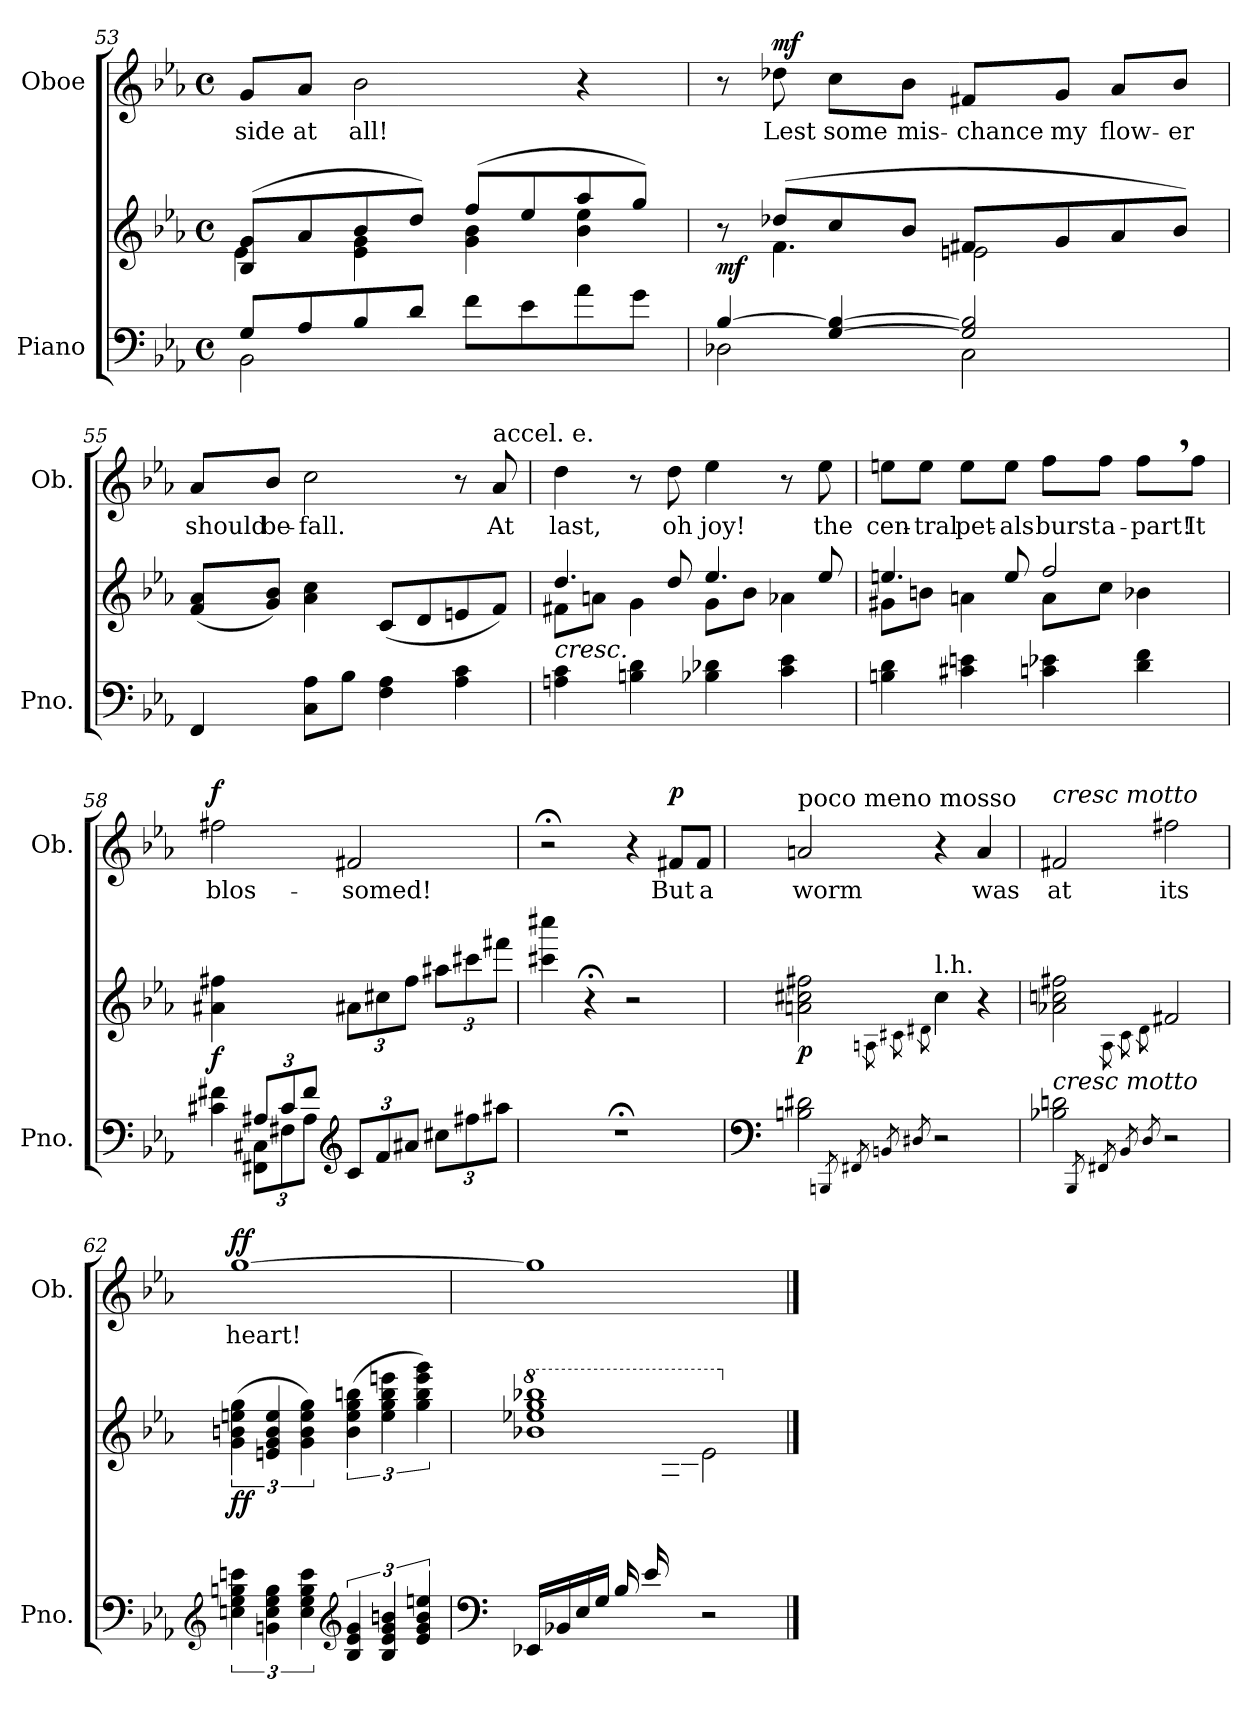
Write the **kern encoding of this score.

**kern	**kern	**dynam	**kern	**text	**dynam
*part2	*part2	*part2	*part1	*part1	*part1
*staff3	*staff2	*staff2/3	*staff1	*staff1	*staff1
*I"Piano	*	*	*I"Oboe	*	*
*I'Pno.	*	*	*I'Ob.	*	*
*clefF4	*clefG2	*	*clefG2	*	*
*k[b-e-a-]	*k[b-e-a-]	*	*k[b-e-a-]	*	*
*M4/4	*M4/4	*	*M4/4	*	*
*met(c)	*met(c)	*	*met(c)	*	*
=53	=53	=53	=53	=53	=53
*^	*^	*	*	*	*
!	!	!	!	!	!	!LO:LY:b	!
8G/L	2BB-\	(8B-/ 8g/L	4e-\	.	8g/L	side	.
!	!	!	!	!	!	!LO:LY:b	!
8A-/	.	8a-/	.	.	8a-/J	at	.
!	!	!	!	!	!	!LO:LY:b	!
8B-/	.	8b-/	4e-\ 4g\	.	2b-\	all!	.
8d/J	.	8dd/J)	.	.	.	.	.
8f\L	2ryy	(8ff/L	4g\ 4b-\	.	.	.	.
8e-\	.	8ee-/	.	.	.	.	.
8a-\	.	8aa-/	4b-\ 4ee-\	.	4r	.	.
8g\J	.	8gg/J)	.	.	.	.	.
=54	=54	=54	=54	=54	=54	=54	=54
!	!	!	!	!LO:DY:b	!	!	!
[4B-/	2D-X\	8r	8ryy	mf	8r	.	.
!	!	!	!	!	!	!LO:LY:b	!LO:DY:a
.	.	(8dd-X/L	4.f\	.	8dd-X\	Lest	mf
!	!	!	!	!	!	!LO:LY:b	!
[4G/ 4B-/_	.	8cc/	.	.	8cc\L	some	.
!	!	!	!	!	!	!LO:LY:b	!
.	.	8b-/J	.	.	8b-\J	mis-	.
!	!	!	!	!	!	!LO:LY:b	!
2G/] 2B-/]	2C\	8f#X/L	2en\	.	8f#X/L	-chance	.
!	!	!	!	!	!	!LO:LY:b	!
.	.	8g/	.	.	8g/J	my	.
!	!	!	!	!	!	!LO:LY:b	!
.	.	8a-/	.	.	8a-/L	flow-	.
!	!	!	!	!	!	!LO:LY:b	!
.	.	8b-/J)	.	.	8b-/J	-er	.
*v	*v	*	*	*	*	*	*
*	*v	*v	*	*	*	*
!!LO:LB:g=z
=55	=55	=55	=55	=55	=55
!	!	!	!	!LO:LY:b	!
4FF/	(8f/ 8a-/L	.	8a-/L	should	.
!	!	!	!	!LO:LY:b	!
.	8g/ 8b-/J)	.	8b-/J	be-	.
!	!	!	!	!LO:LY:b	!
8C\ 8A-\L	4a-\ 4cc\	.	2cc\	-fall.	.
8B-\J	.	.	.	.	.
4F\ 4A-\	(8c/L	.	.	.	.
.	8d/	.	.	.	.
4A-\ 4c\	8en/	.	8r	.	.
!	!	!	!LO:TX:a:t=accel. e.	!	!
!	!	!	!	!LO:LY:b	!
.	8f/J)	.	8a-/	At	.
=56	=56	=56	=56	=56	=56
*	*^	*	*	*	*
!	!LO:TX:b:i:t=cresc.	!	!	!	!	!
!	!	!	!	!	!LO:LY:b	!
4An\ 4c\	4.dd/	8f#X\L	.	4dd\	last,	.
.	.	8an\J	.	.	.	.
4Bn\ 4d\	.	4g\	.	8r	.	.
!	!	!	!	!	!LO:LY:b	!
.	8dd/	.	.	8dd\	oh	.
!	!	!	!	!	!LO:LY:b	!
4B-X\ 4d-X\	4.ee-/	8g\L	.	4ee-\	joy!	.
.	.	8b-\J	.	.	.	.
4c\ 4e-\	.	4a-X\	.	8r	.	.
!	!	!	!	!	!LO:LY:b	!
.	8ee-/	.	.	8ee-\	the	.
=57	=57	=57	=57	=57	=57	=57
!	!	!	!	!	!LO:LY:b	!
4Bn\ 4d\	4.een/	8g#X\L	.	8een\L	cen-	.
!	!	!	!	!	!LO:LY:b	!
.	.	8bn\J	.	8ee\J	-tral	.
!	!	!	!	!	!LO:LY:b	!
4c#X\ 4en\	.	4an\	.	8ee\L	pet-	.
!	!	!	!	!	!LO:LY:b	!
.	8ee/	.	.	8ee\J	-als	.
!	!	!	!	!	!LO:LY:b	!
4cn\ 4e-X\	2ff/	8a\L	.	8ff\L	burst	.
!	!	!	!	!	!LO:LY:b	!
.	.	8cc\J	.	8ff\J	a-	.
!	!	!	!	!	!LO:LY:b	!
4d\ 4f\	.	4b-X\	.	8ff,\L	-part!	.
!	!	!	!	!	!LO:LY:b	!
.	.	.	.	8ff\J	It	.
*	*v	*v	*	*	*	*
!!LO:PB:g=z
=58	=58	=58	=58	=58	=58
*^	*	*	*	*	*
!	!	!	!LO:DY:b	!	!LO:LY:b	!LO:DY:a
4ryy	4c#X\ 4f#X\	4a#X\ 4ff#X\	f	2ff#X\	blos-	f
*Xbrackettup	*	*	*	*	*	*
12A#X/L	12FF#X\ 12C#X\L	4ryy	.	.	.	.
12c#/	12F#X\	.	.	.	.	.
12f#/J	12A#\J	.	.	.	.	.
*clefG2	*	*	*	*	*	*
*	*	*Xbrackettup	*	*	*	*
!	!	!	!	!	!LO:LY:b	!
2ryy	12c#/L	12a#X\L	.	2f#X/	-somed!	.
.	12f#/	12cc#X\	.	.	.	.
.	12a#X/J	12ff#\J	.	.	.	.
.	12cc#X\L	12aa#X\L	.	.	.	.
.	12ff#X\	12ccc#X\	.	.	.	.
.	12aa#X\J	12fff#X\J	.	.	.	.
*v	*v	*	*	*	*	*
=59	=59	=59	=59	=59	=59
1r;<	4ccc#X\ 4cccc#X\	.	2r;<	.	.
.	4r;<	.	.	.	.
.	2r	.	4r	.	.
!	!	!	!	!LO:LY:b	!LO:DY:a
.	.	.	8f#X/L	But	p
!	!	!	!	!LO:LY:b	!
.	.	.	8f#/J	a	.
=60	=60	=60	=60	=60	=60
*clefF4	*	*	*	*	*
*^	*	*	*	*	*
!	!	!	!	!LO:TX:a:t=poco meno mosso	!	!
!	!	!	!LO:DY:b	!	!LO:LY:b	!
2ryy	2Bn\ 2d#X\	2an\ 2cc#X\ 2ff#X\	p	2an/	worm	.
8qBBBn/L	.	.	.	.	.	.
8qFF#X/	.	8qAn\	.	.	.	.
8qBBn/	.	8qc#X\	.	.	.	.
8qD#X/	.	8qd#X\J	.	.	.	.
!	!	!LO:TX:a:t=l.h.	!	!	!	!
2ryy	2r	4cc#\	.	4r	.	.
!	!	!	!	!	!LO:LY:b	!
.	.	4r	.	4a/	was	.
!!LO:LB:g=z
=61	=61	=61	=61	=61	=61	=61
!	!	!	!	!LO:TX:a:i:t=cresc motto	!	!
!	!	!LO:TX:b:i:t=cresc motto	!	!	!	!
!	!	!	!	!	!LO:LY:b	!
2ryy	2B-X\ 2dn\	2a-X\ 2ccn\ 2ff#X\	.	2f#X/	at	.
8qBBB-/L	.	.	.	.	.	.
8qFF#X/	.	8qA-\	.	.	.	.
8qBB-/	.	8qc\	.	.	.	.
8qD/	.	8qd\J	.	.	.	.
!	!	!	!	!	!LO:LY:b	!
2ryy	2r	2f#X/	.	2ff#X\	its	.
*v	*v	*	*	*	*	*
=62	=62	=62	=62	=62	=62
*brackettup	*brackettup	*	*	*	*
*^	*	*	*	*	*
!	!	!	!LO:DY:b	!	!LO:LY:b	!LO:DY:a
*v	*v	*	*	*	*	*
6En\ 6G\ 6Bn\ 6en\	(6g\ 6bn\ 6een\ 6gg\	ff	[1gg	heart!	ff
6BBn\ 6E\ 6G\ 6B\	6en/ 6g/ 6b/ 6ee/	.	.	.	.
6E\ 6G\ 6B\ 6e\	6g\ 6b\ 6ee\ 6gg\)	.	.	.	.
*clefG2	*	*	*	*	*
6B/ 6e/ 6g/	(6b\ 6ee\ 6gg\ 6bbn\	.	.	.	.
6B/ 6e/ 6g/ 6bn/	6ee\ 6gg\ 6bb\ 6eeen\	.	.	.	.
6e/ 6g/ 6b/ 6een/	6gg\ 6bb\ 6eee\ 6ggg\)	.	.	.	.
=63	=63	=63	=63	=63	=63
*clefF4	*	*	*	*	*
*^	*	*	*	*	*
*	*	*8va	*	*	*	*
*	*	*^	*	*	*	*
(16EE-X/LL	2ryy	1bb-X 1eee-X 1ggg 1bbb-X	4.ryy	.	1gg]	.	.
16BB-X/	.	.	.	.	.	.	.
16E-/	.	.	.	.	.	.	.
16G/JJ	.	.	.	.	.	.	.
16B-/LL	.	.	.	.	.	.	.
16e-/	.	.	.	.	.	.	.
2ryy	.	.	16g\	.	.	.	.
.	.	.	16b-\JJ	.	.	.	.
.	2r	.	2ee-\)	.	.	.	.
8ryy	.	.	.	.	.	.	.
*v	*v	*	*	*	*	*	*
*	*v	*v	*	*	*	*
*	*X8va	*	*	*	*
==	==	==	==	==	==
*-	*-	*-	*-	*-	*-
